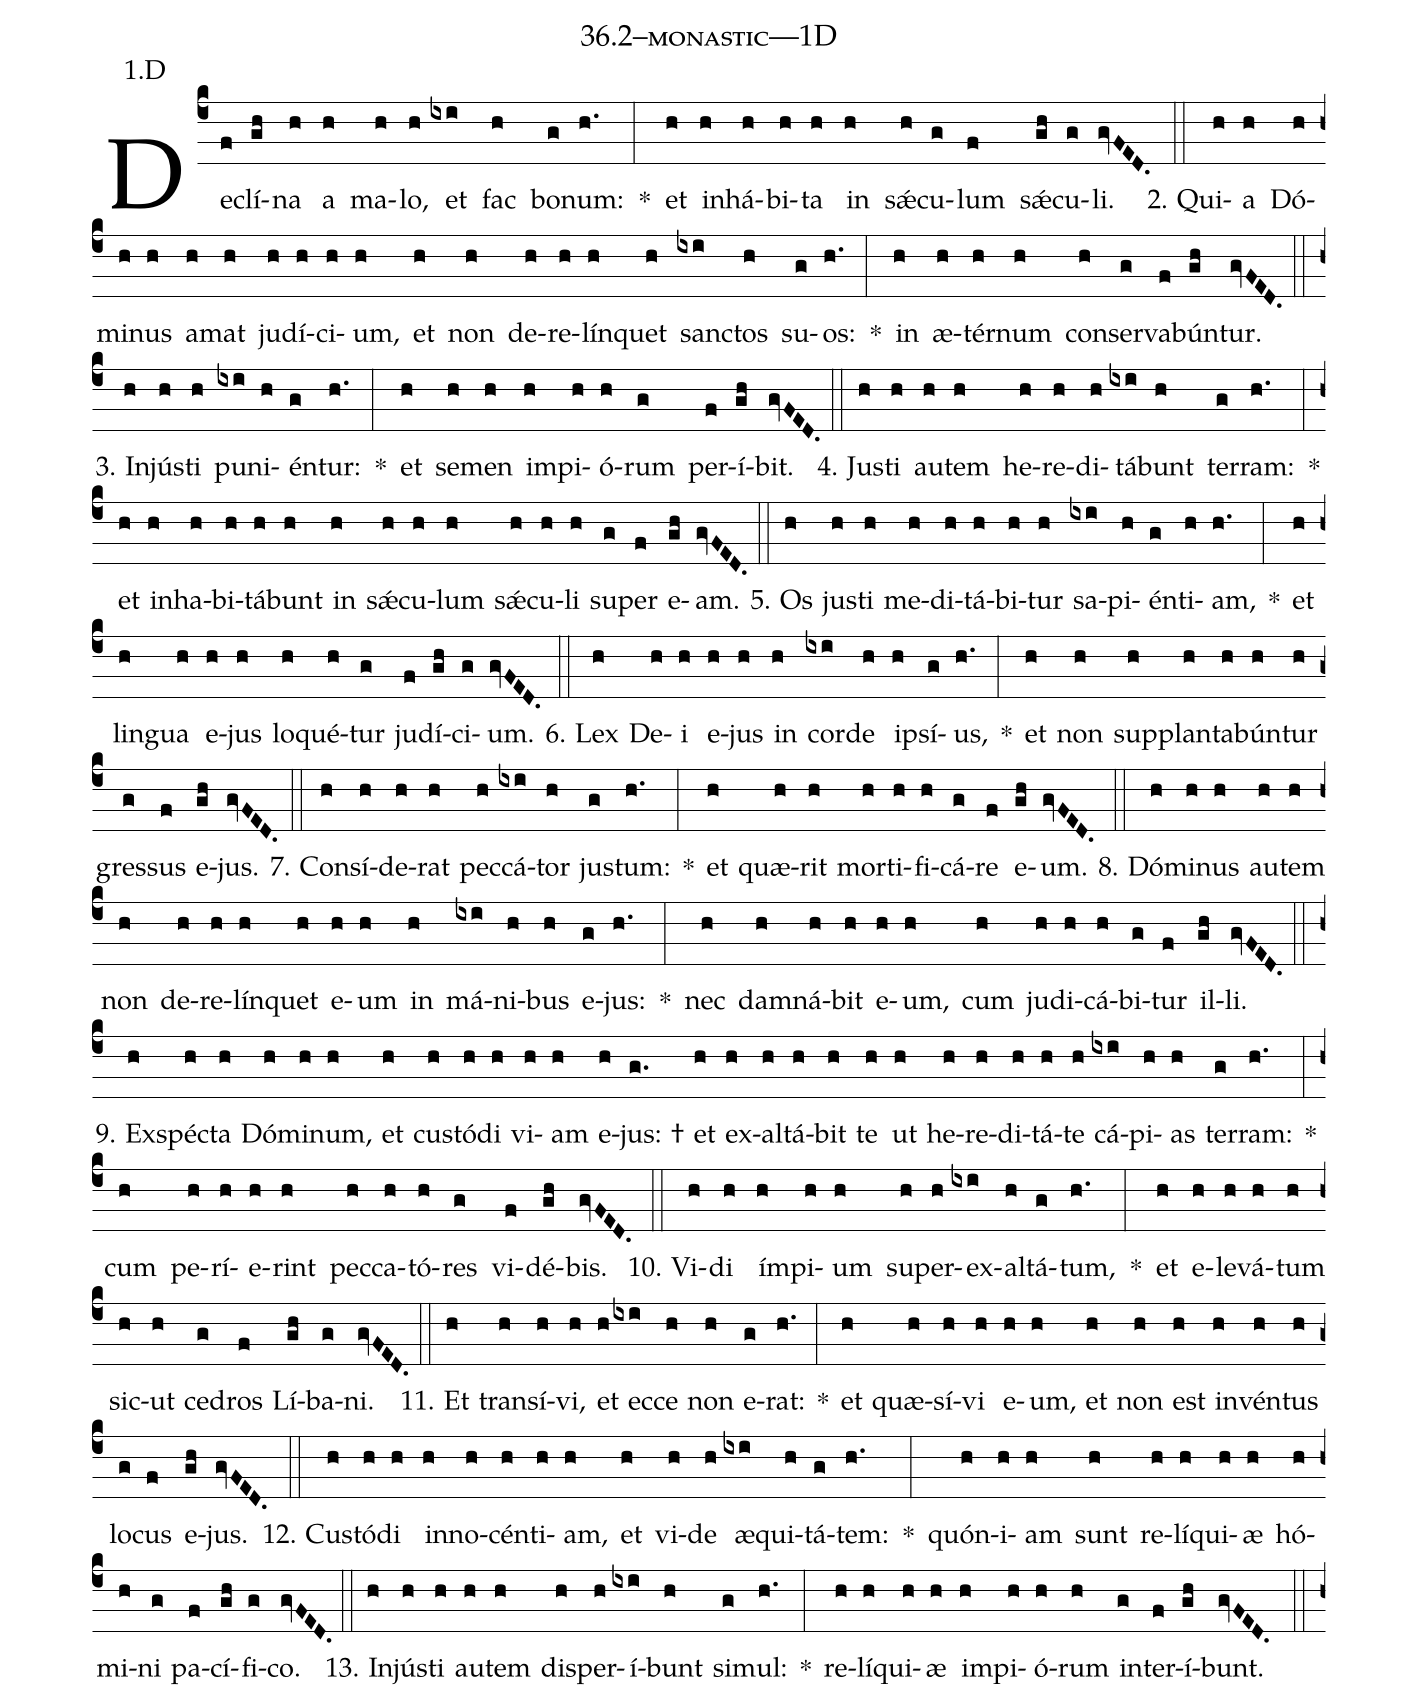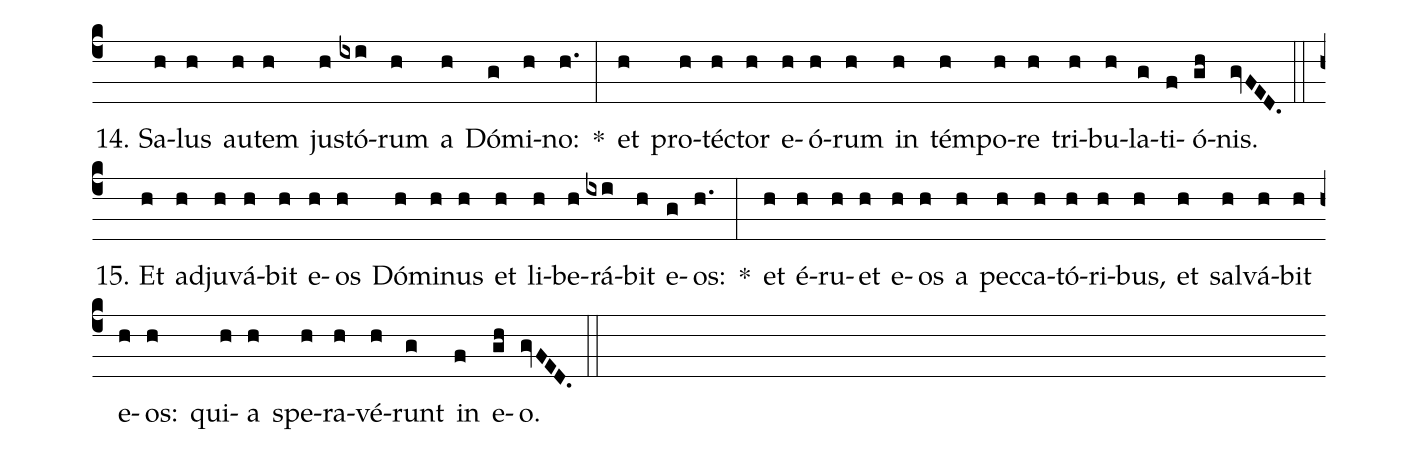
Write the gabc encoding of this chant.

name: 36.2--monastic---1D;
annotation: 1.D;
%%
(c4)De(f)clí(gh)na(h) a(h) ma(h)lo,(h) et(ixi) fac(h) bo(g)num:(h.) *(:) et(h) in(h)há(h)bi(h)ta(h) in(h) sǽ(h)cu(g)lum(f) sǽ(gh)cu(g)li.(gvFED.) (::)
2. Qui(h)a(h) Dó(h)mi(h)nus(h) a(h)mat(h) ju(h)dí(h)ci(h)um,(h) et(h) non(h) de(h)re(h)lín(h)quet(h) sanc(ixi)tos(h) su(g)os:(h.) *(:) in(h) æ(h)tér(h)num(h) con(h)ser(g)va(f)bún(gh)tur.(gvFED.) (::)
3. In(h)jús(h)ti(h) pu(ixi)ni(h)én(g)tur:(h.) *(:) et(h) se(h)men(h) im(h)pi(h)ó(h)rum(g) per(f)í(gh)bit.(gvFED.) (::)
4. Jus(h)ti(h) au(h)tem(h) he(h)re(h)di(h)tá(ixi)bunt(h) ter(g)ram:(h.) *(:) et(h) in(h)ha(h)bi(h)tá(h)bunt(h) in(h) sǽ(h)cu(h)lum(h) sǽ(h)cu(h)li(h) su(g)per(f) e(gh)am.(gvFED.) (::)
5. Os(h) jus(h)ti(h) me(h)di(h)tá(h)bi(h)tur(h) sa(ixi)pi(h)én(g)ti(h)am,(h.) *(:) et(h) lin(h)gua(h) e(h)jus(h) lo(h)qué(h)tur(g) ju(f)dí(gh)ci(g)um.(gvFED.) (::)
6. Lex(h) De(h)i(h) e(h)jus(h) in(h) cor(ixi)de(h) ip(h)sí(g)us,(h.) *(:) et(h) non(h) sup(h)plan(h)ta(h)bún(h)tur(h) gres(g)sus(f) e(gh)jus.(gvFED.) (::)
7. Con(h)sí(h)de(h)rat(h) pec(h)cá(ixi)tor(h) jus(g)tum:(h.) *(:) et(h) quæ(h)rit(h) mor(h)ti(h)fi(h)cá(g)re(f) e(gh)um.(gvFED.) (::)
8. Dó(h)mi(h)nus(h) au(h)tem(h) non(h) de(h)re(h)lín(h)quet(h) e(h)um(h) in(h) má(ixi)ni(h)bus(h) e(g)jus:(h.) *(:) nec(h) dam(h)ná(h)bit(h) e(h)um,(h) cum(h) ju(h)di(h)cá(h)bi(g)tur(f) il(gh)li.(gvFED.) (::)
9. Ex(h)spéc(h)ta(h) Dó(h)mi(h)num,(h) et(h) cus(h)tó(h)di(h) vi(h)am(h) e(h)jus: †(g.) et(h) ex(h)al(h)tá(h)bit(h) te(h) ut(h) he(h)re(h)di(h)tá(h)te(h) cá(ixi)pi(h)as(h) ter(g)ram:(h.) *(:) cum(h) pe(h)rí(h)e(h)rint(h) pec(h)ca(h)tó(h)res(g) vi(f)dé(gh)bis.(gvFED.) (::)
10. Vi(h)di(h) ím(h)pi(h)um(h) su(h)per(h)ex(ixi)al(h)tá(g)tum,(h.) *(:) et(h) e(h)le(h)vá(h)tum(h) sic(h)ut(h) ce(g)dros(f) Lí(gh)ba(g)ni.(gvFED.) (::)
11. Et(h) trans(h)í(h)vi,(h) et(h) ec(ixi)ce(h) non(h) e(g)rat:(h.) *(:) et(h) quæ(h)sí(h)vi(h) e(h)um,(h) et(h) non(h) est(h) in(h)vén(h)tus(h) lo(g)cus(f) e(gh)jus.(gvFED.) (::)
12. Cus(h)tó(h)di(h) in(h)no(h)cén(h)ti(h)am,(h) et(h) vi(h)de(h) æ(ixi)qui(h)tá(g)tem:(h.) *(:) quón(h)i(h)am(h) sunt(h) re(h)lí(h)qui(h)æ(h) hó(h)mi(h)ni(g) pa(f)cí(gh)fi(g)co.(gvFED.) (::)
13. In(h)jús(h)ti(h) au(h)tem(h) dis(h)per(h)í(ixi)bunt(h) si(g)mul:(h.) *(:) re(h)lí(h)qui(h)æ(h) im(h)pi(h)ó(h)rum(h) in(g)ter(f)í(gh)bunt.(gvFED.) (::)
14. Sa(h)lus(h) au(h)tem(h) jus(h)tó(ixi)rum(h) a(h) Dó(g)mi(h)no:(h.) *(:) et(h) pro(h)téc(h)tor(h) e(h)ó(h)rum(h) in(h) tém(h)po(h)re(h) tri(h)bu(h)la(g)ti(f)ó(gh)nis.(gvFED.) (::)
15. Et(h) ad(h)ju(h)vá(h)bit(h) e(h)os(h) Dó(h)mi(h)nus(h) et(h) li(h)be(h)rá(ixi)bit(h) e(g)os:(h.) *(:) et(h) é(h)ru(h)et(h) e(h)os(h) a(h) pec(h)ca(h)tó(h)ri(h)bus,(h) et(h) sal(h)vá(h)bit(h) e(h)os:(h) qui(h)a(h) spe(h)ra(h)vé(h)runt(g) in(f) e(gh)o.(gvFED.) (::)
